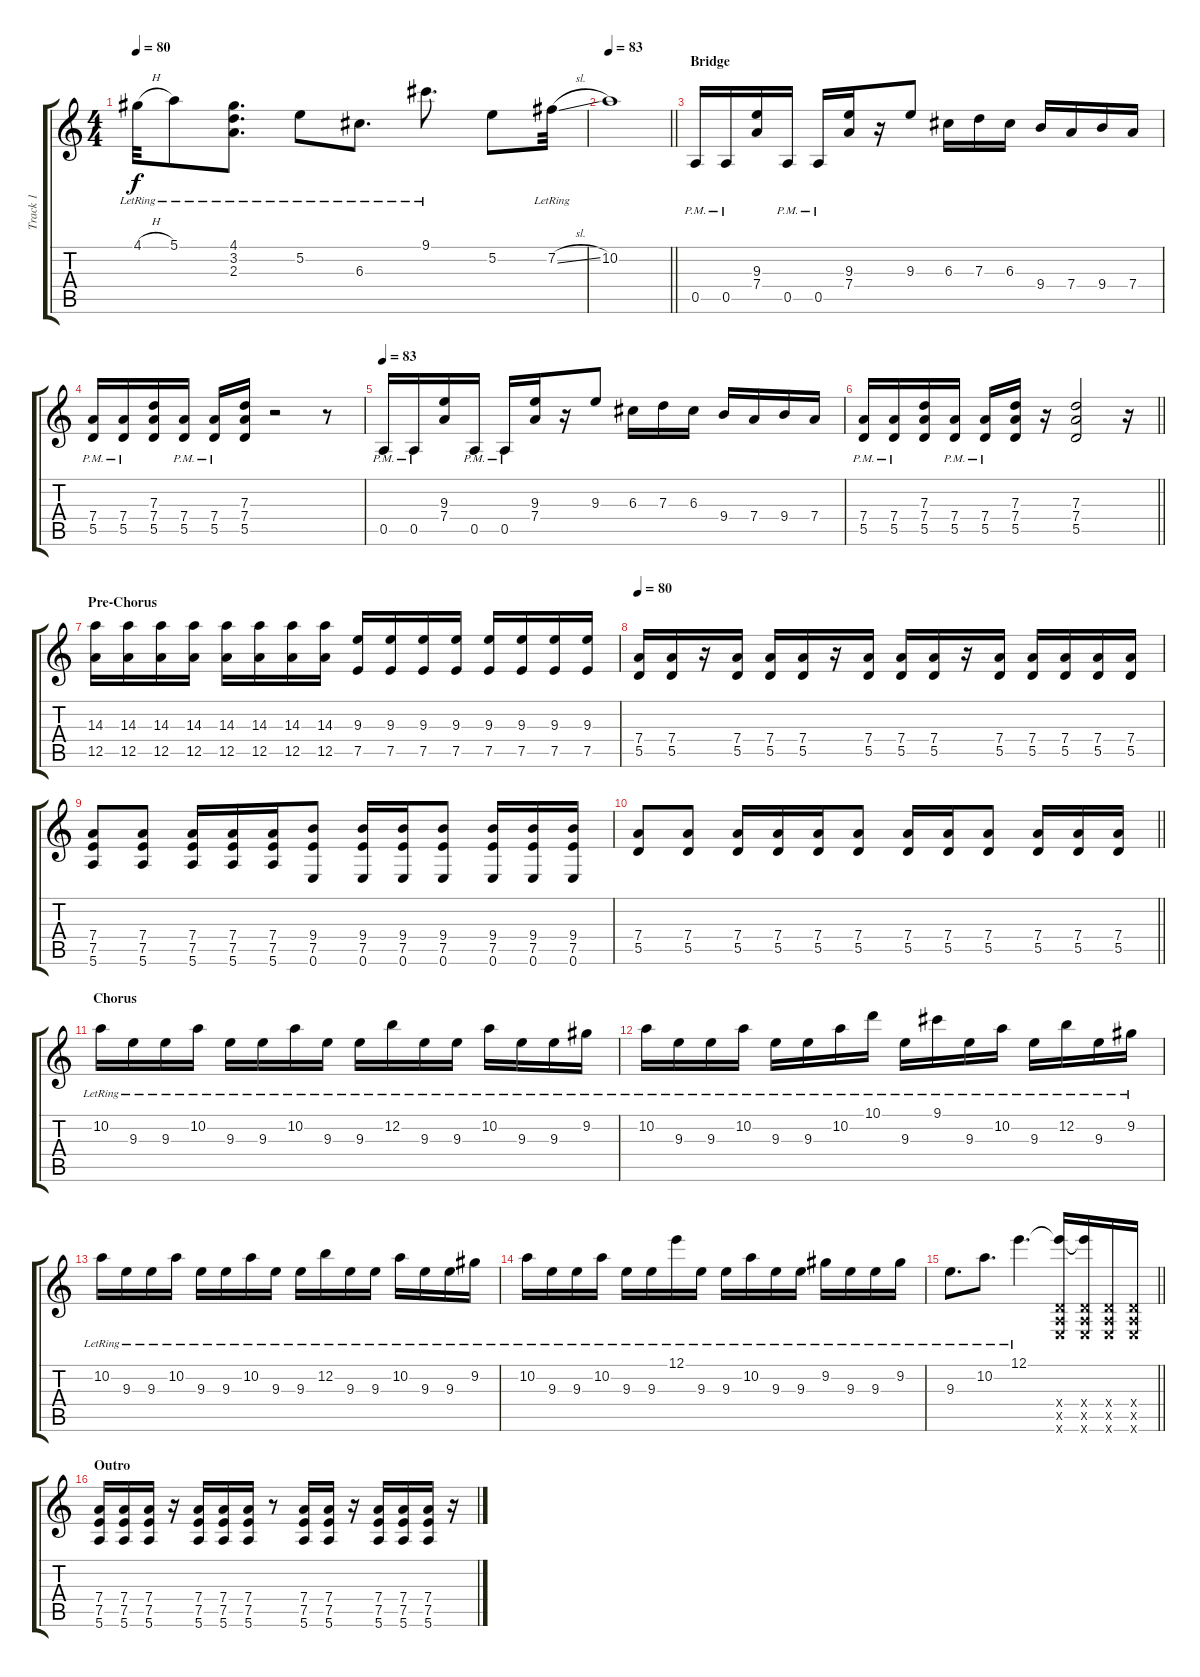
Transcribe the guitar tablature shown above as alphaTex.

\track ("Track 1" "Track 1") {instrument overdrivenguitar}
\staff {score tabs}
\tuning (E4 B3 G3 D3 A2 E2) {hide}
\ts (4 4)
\tempo 80
\clef g2
\ks c
4.1{h lr}.32{dy f} 5.1{lr}.8 (4.1{lr} 3.2{t} 2.3{t}).8{d} 5.2{lr}.8 6.3{lr}.8{d} 9.1{lr}.8{d} 5.2.8 7.2{sl lr}.32 |
\tempo 83
\barLineRight lightlight
10.2.1 |
\section ("" "Bridge")
0.5{pm}.16{instrument overdrivenguitar} 0.5{pm}.16 (9.3 7.4).16 0.5{pm}.16 0.5{pm}.16 (9.3 7.4).16 r.16 9.3.8 6.3.16 7.3.16 6.3.16 9.4.16 7.4.16 9.4.16 7.4.16 |
(7.4{pm} 5.5{pm}).16 (7.4{pm} 5.5{pm}).16 (7.3 7.4 5.5).16 (7.4{pm} 5.5{pm}).16 (7.4{pm} 5.5{pm}).16 (7.3 7.4 5.5).16 r.2 r.8 |
\tempo 83
0.5{pm}.16{instrument overdrivenguitar} 0.5{pm}.16 (9.3 7.4).16 0.5{pm}.16 0.5{pm}.16 (9.3 7.4).16 r.16 9.3.8 6.3.16 7.3.16 6.3.16 9.4.16 7.4.16 9.4.16 7.4.16 |
\barLineRight lightlight
(7.4{pm} 5.5{pm}).16 (7.4{pm} 5.5{pm}).16 (7.3 7.4 5.5).16 (7.4{pm} 5.5{pm}).16 (7.4{pm} 5.5{pm}).16 (7.3 7.4 5.5).16 r.16 (7.3 7.4 5.5).2 r.16 |
\section ("" "Pre-Chorus")
(14.3 12.5).16 (14.3 12.5).16 (14.3 12.5).16 (14.3 12.5).16 (14.3 12.5).16 (14.3 12.5).16 (14.3 12.5).16 (14.3 12.5).16 (9.3 7.5).16 (9.3 7.5).16 (9.3 7.5).16 (9.3 7.5).16 (9.3 7.5).16 (9.3 7.5).16 (9.3 7.5).16 (9.3 7.5).16 |
\tempo 80
(7.4 5.5).16 (7.4 5.5).16 r.16 (7.4 5.5).16 (7.4 5.5).16 (7.4 5.5).16 r.16 (7.4 5.5).16 (7.4 5.5).16 (7.4 5.5).16 r.16 (7.4 5.5).16 (7.4 5.5).16 (7.4 5.5).16 (7.4 5.5).16 (7.4 5.5).16 |
(7.4 7.5 5.6).8 (7.4 7.5 5.6).8 (7.4 7.5 5.6).16 (7.4 7.5 5.6).16 (7.4 7.5 5.6).16 (9.4 7.5 0.6).8 (9.4 7.5 0.6).16 (9.4 7.5 0.6).16 (9.4 7.5 0.6).8 (9.4 7.5 0.6).16 (9.4 7.5 0.6).16 (9.4 7.5 0.6).16 |
\barLineRight lightlight
(7.4 5.5).8 (7.4 5.5).8 (7.4 5.5).16 (7.4 5.5).16 (7.4 5.5).16 (7.4 5.5).8 (7.4 5.5).16 (7.4 5.5).16 (7.4 5.5).8 (7.4 5.5).16 (7.4 5.5).16 (7.4 5.5).16 |
\section ("" "Chorus")
10.2{lr}.16{volume 16 instrument electricguitarclean} 9.3{lr}.16 9.3{lr}.16 10.2{lr}.16 9.3{lr}.16 9.3{lr}.16 10.2{lr}.16 9.3{lr}.16 9.3{lr}.16 12.2{lr}.16 9.3{lr}.16 9.3{lr}.16 10.2{lr}.16 9.3{lr}.16 9.3{lr}.16 9.2{lr}.16 |
10.2{lr}.16 9.3{lr}.16 9.3{lr}.16 10.2{lr}.16 9.3{lr}.16 9.3{lr}.16 10.2{lr}.16 10.1{lr}.16 9.3{lr}.16 9.1{lr}.16 9.3{lr}.16 10.2{lr}.16 9.3{lr}.16 12.2{lr}.16 9.3{lr}.16 9.2{lr}.16 |
10.2{lr}.16 9.3{lr}.16 9.3{lr}.16 10.2{lr}.16 9.3{lr}.16 9.3{lr}.16 10.2{lr}.16 9.3{lr}.16 9.3{lr}.16 12.2{lr}.16 9.3{lr}.16 9.3{lr}.16 10.2{lr}.16 9.3{lr}.16 9.3{lr}.16 9.2{lr}.16 |
10.2{lr}.16 9.3{lr}.16 9.3{lr}.16 10.2{lr}.16 9.3{lr}.16 9.3{lr}.16 12.1{lr}.16 9.3{lr}.16 9.3{lr}.16 10.2{lr}.16 9.3{lr}.16 9.3{lr}.16 9.2{lr}.16 9.3{lr}.16 9.3{lr}.16 9.2{lr}.16 |
\barLineRight lightlight
9.3{lr}.8{d volume 3 instrument electricguitarclean} 10.2{lr}.8{d} 12.1{lr}.4{d} (12.1{t} 0.4{x} 0.5{x} 0.6{x}).16 (12.1{t} 0.4{x} 0.5{x} 0.6{x}).16 (0.4{x} 0.5{x} 0.6{x}).16 (0.4{x} 0.5{x} 0.6{x}).16 |
\section ("" "Outro")
(7.4 7.5 5.6).16{instrument overdrivenguitar} (7.4 7.5 5.6).16 (7.4 7.5 5.6).16 r.16 (7.4 7.5 5.6).16 (7.4 7.5 5.6).16 (7.4 7.5 5.6).16 r.8 (7.4 7.5 5.6).16 (7.4 7.5 5.6).16 r.16 (7.4 7.5 5.6).16 (7.4 7.5 5.6).16 (7.4 7.5 5.6).16 r.16
